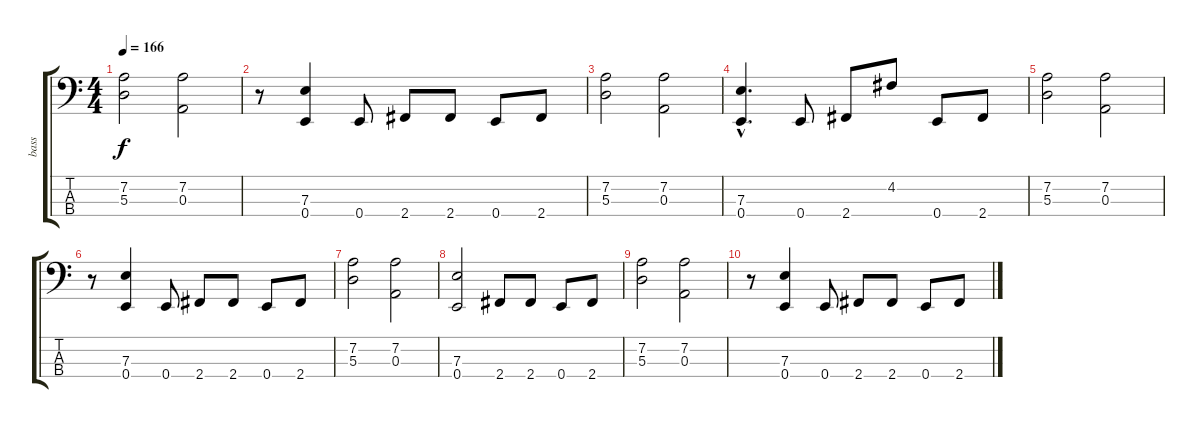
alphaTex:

\track ("bass" "bass") {instrument slapbass2}
\staff {score tabs}
\tuning (G2 D2 A1 E1) {hide}
\ts (4 4)
\tempo 166
\clef f4
\ks c
(7.2 5.3).2{dy f} (7.2 0.3).2 |
r.8 (7.3 0.4).4 0.4.8 2.4.8 2.4.8 0.4.8 2.4.8 |
(7.2 5.3).2 (7.2 0.3).2 |
(7.3{hac} 0.4{hac}).4{d} 0.4.8 2.4.8 4.2.8 0.4.8 2.4.8 |
(7.2 5.3).2 (7.2 0.3).2 |
r.8 (7.3 0.4).4 0.4.8 2.4.8 2.4.8 0.4.8 2.4.8 |
(7.2 5.3).2 (7.2 0.3).2 |
(7.3 0.4).2 2.4.8 2.4.8 0.4.8 2.4.8 |
(7.2 5.3).2 (7.2 0.3).2 |
r.8 (7.3 0.4).4 0.4.8 2.4.8 2.4.8 0.4.8 2.4.8
